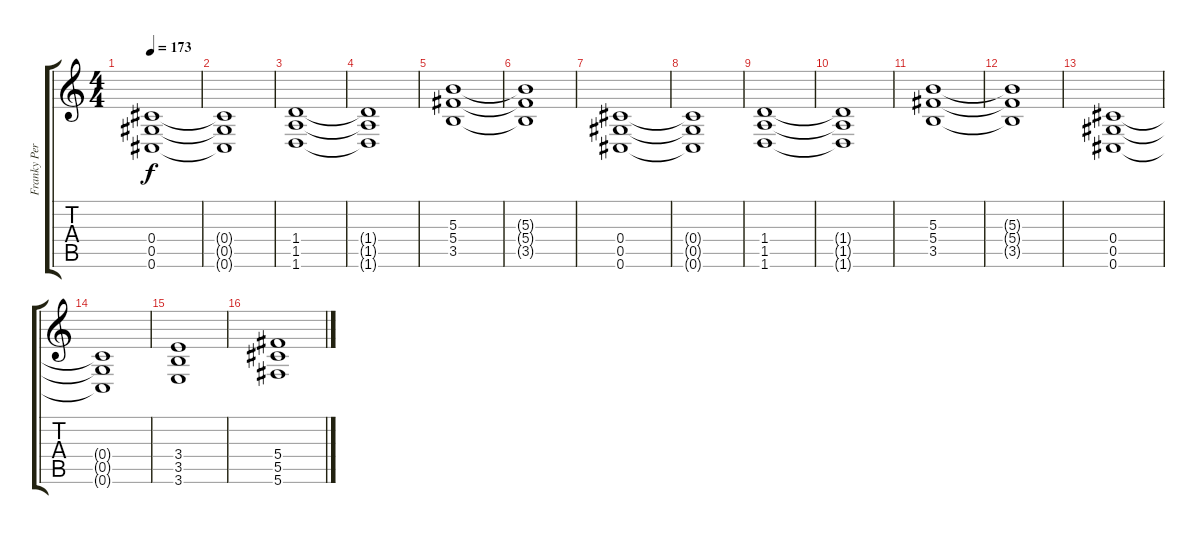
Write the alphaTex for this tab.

\track ("Franky Perez" "Franky Per") {instrument overdrivenguitar}
\staff {score tabs}
\tuning (Eb4 Bb3 Gb3 Db3 Ab2 Db2) {hide}
\ts (4 4)
\tempo 173
\clef g2
\ks c
(0.4 0.5 0.6).1{dy f} |
(0.4{t} 0.5{t} 0.6{t}).1 |
(1.4 1.5 1.6).1 |
(1.4{t} 1.5{t} 1.6{t}).1 |
(5.3 5.4 3.5).1 |
(5.3{t} 5.4{t} 3.5{t}).1 |
(0.4 0.5 0.6).1 |
(0.4{t} 0.5{t} 0.6{t}).1 |
(1.4 1.5 1.6).1 |
(1.4{t} 1.5{t} 1.6{t}).1 |
(5.3 5.4 3.5).1 |
(5.3{t} 5.4{t} 3.5{t}).1 |
(0.4 0.5 0.6).1 |
(0.4{t} 0.5{t} 0.6{t}).1 |
(3.4 3.5 3.6).1 |
(5.4 5.5 5.6).1
